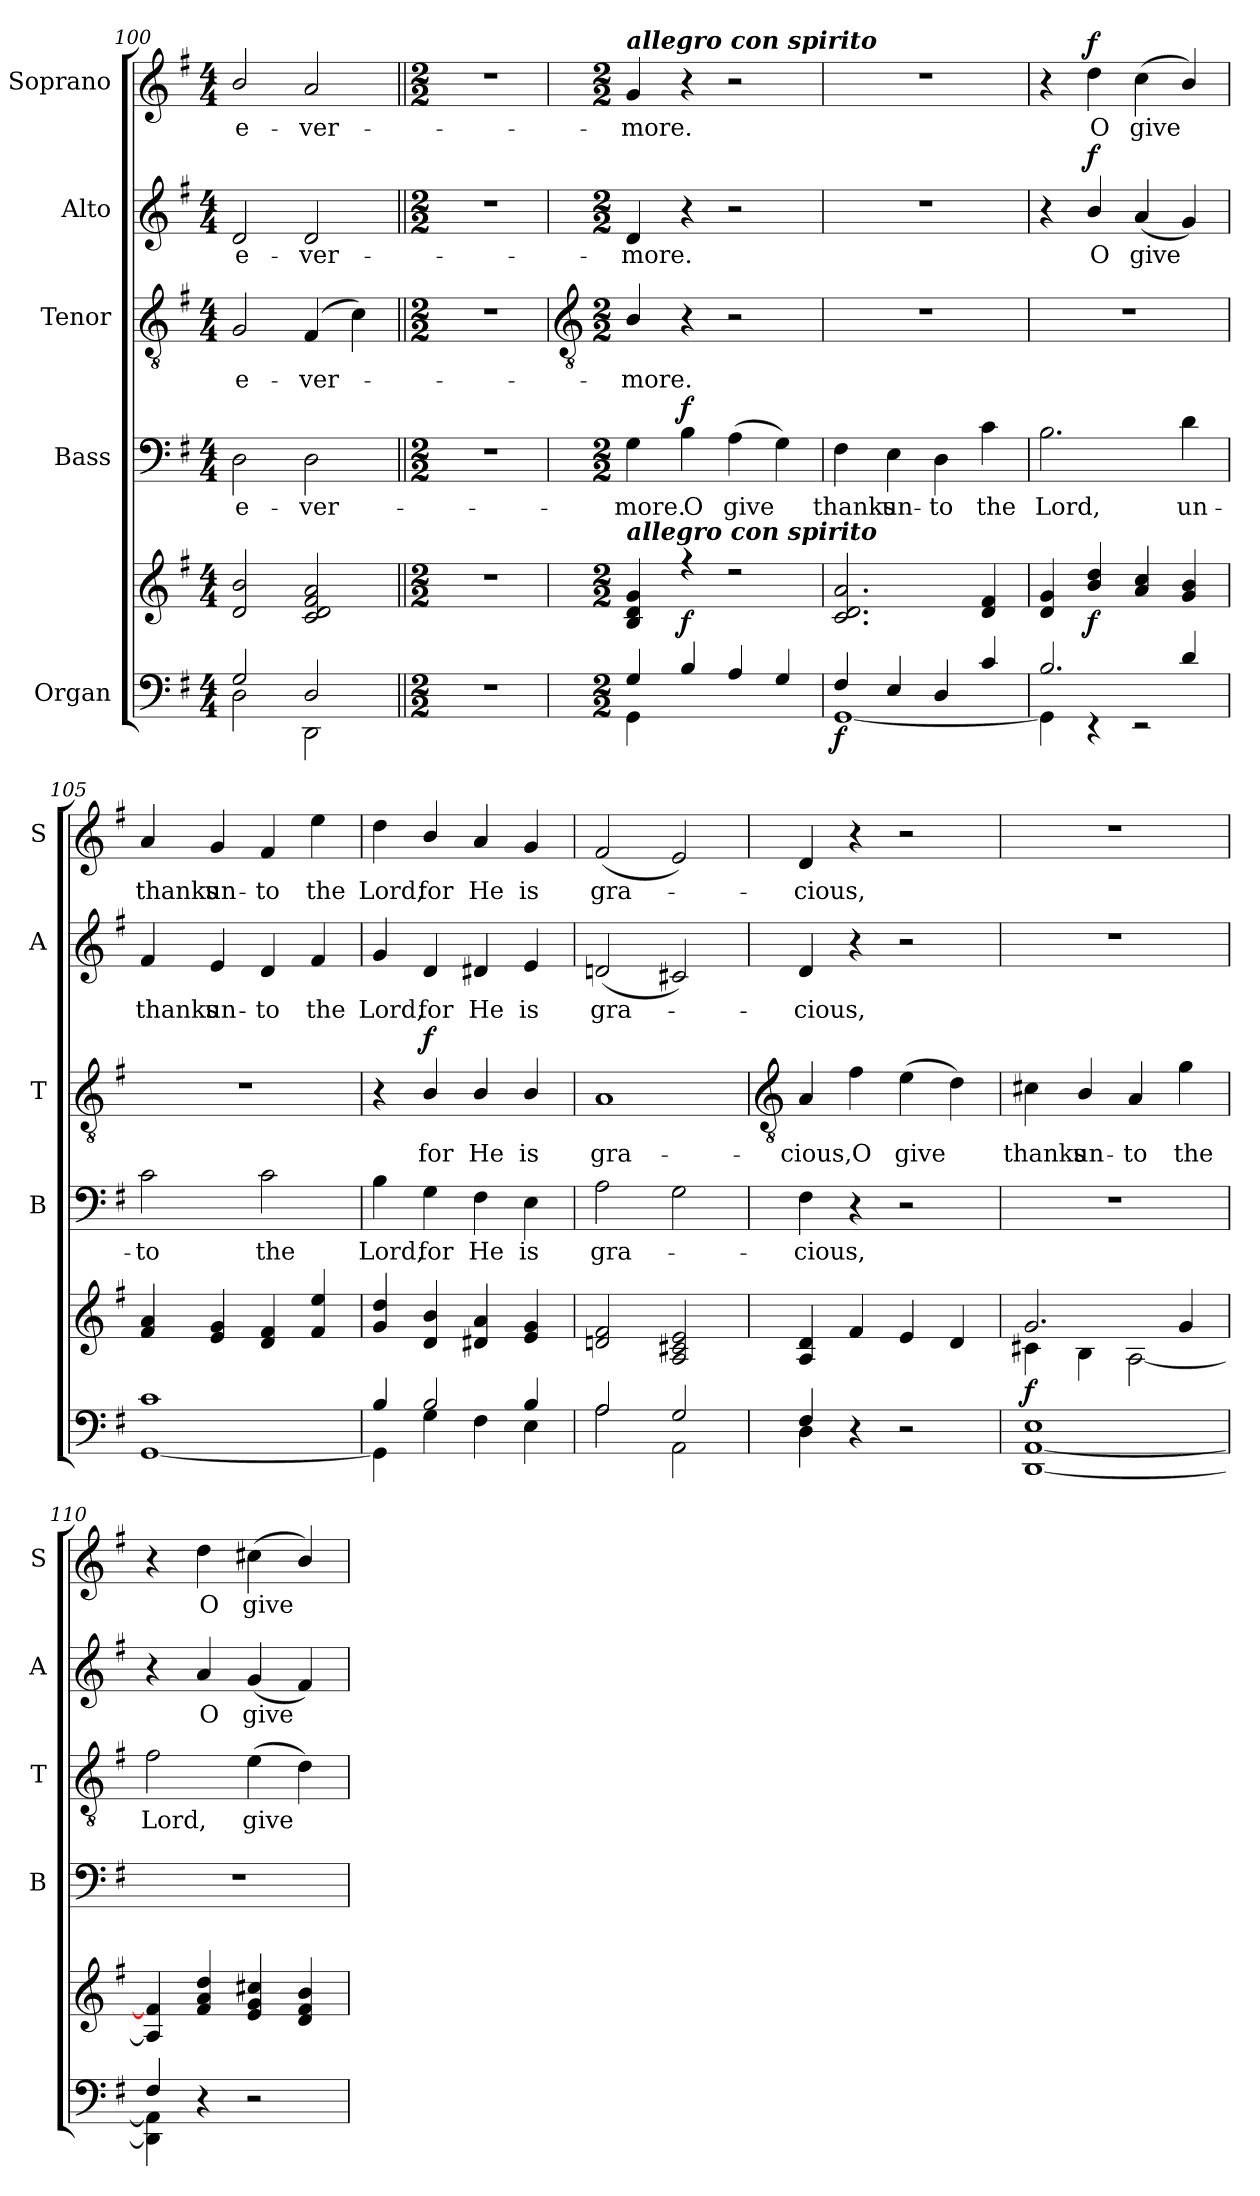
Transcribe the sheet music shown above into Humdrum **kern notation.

**kern	**kern	**dynam	**kern	**text	**dynam	**kern	**text	**dynam	**kern	**text	**dynam	**kern	**text	**dynam
*part5	*part5	*part5	*part4	*part4	*part4	*part3	*part3	*part3	*part2	*part2	*part2	*part1	*part1	*part1
*staff6	*staff5	*staff5/6	*staff4	*staff4	*staff4	*staff3	*staff3	*staff3	*staff2	*staff2	*staff2	*staff1	*staff1	*staff1
*I"Organ	*	*	*I"Bass	*	*	*I"Tenor	*	*	*I"Alto	*	*	*I"Soprano	*	*
*	*	*	*I'B	*	*	*I'T	*	*	*I'A	*	*	*I'S	*	*
*clefF4	*clefG2	*	*clefF4	*	*	*clefGv2	*	*	*clefG2	*	*	*clefG2	*	*
*k[f#]	*k[f#]	*	*k[f#]	*	*	*k[f#]	*	*	*k[f#]	*	*	*k[f#]	*	*
*G:	*G:	*	*G:	*	*	*G:	*	*	*G:	*	*	*G:	*	*
*M4/4	*M4/4	*	*M4/4	*	*	*M4/4	*	*	*M4/4	*	*	*M4/4	*	*
=100	=100	=100	=100	=100	=100	=100	=100	=100	=100	=100	=100	=100	=100	=100
*^	*^	*	*	*	*	*	*	*	*	*	*	*	*	*
!	!	!	!	!	!	!LO:LY:b	!	!	!LO:LY:b	!	!	!LO:LY:b	!	!	!LO:LY:b	!
2G/	2D\	2d/ 2b/	1ryy	.	2D	e-	.	2G	e-	.	2d	e-	.	2b/	e-	.
!	!	!	!	!	!	!LO:LY:b	!	!	!LO:LY:b	!	!	!LO:LY:b	!	!	!LO:LY:b	!
2D/	2DD\	2c 2d 2f# 2a	.	.	2D	-ver-	.	(4F#	-ver-	.	2d	-ver-	.	2a	-ver-	.
.	.	.	.	.	.	.	.	4c)	.	.	.	.	.	.	.	.
*v	*v	*	*	*	*	*	*	*	*	*	*	*	*	*	*	*
*	*v	*v	*	*	*	*	*	*	*	*	*	*	*	*	*
=101||	=101||	=101||	=101||	=101||	=101||	=101||	=101||	=101||	=101||	=101||	=101||	=101||	=101||	=101||
*M2/2	*M2/2	*	*M2/2	*	*	*M2/2	*	*	*M2/2	*	*	*M2/2	*	*
1r	1r	.	1r	.	.	1r	.	.	1r	.	.	1r	.	.
!!LO:LB:g=z
=102	=102	=102	=102	=102	=102	=102	=102	=102	=102	=102	=102	=102	=102	=102
*	*	*	*	*	*	*clefGv2	*	*	*	*	*	*	*	*
*M2/2	*M2/2	*	*M2/2	*	*	*M2/2	*	*	*M2/2	*	*	*M2/2	*	*
*	*MM160	*	*	*	*	*	*	*	*	*	*	*	*	*
*^	*^	*	*	*	*	*	*	*	*	*	*	*	*	*
!	!	!	!	!	!	!	!	!	!	!	!	!	!	!LO:TX:a:Bi:t=allegro con spirito	!	!
!	!	!LO:TX:a:Bi:t=allegro con spirito	!	!	!	!	!	!	!	!	!	!	!	!	!	!
!	!	!	!	!	!	!LO:LY:b	!	!	!LO:LY:b	!	!	!LO:LY:b	!	!	!LO:LY:b	!
4G/	4GG\	4B 4d 4g	1ryy	.	4G	-more.	.	4B/	more.	.	4d	-more.	.	4g	-more.	.
!	!	!	!	!LO:DY:a=2	!	!LO:LY:b	!LO:DY:b	!	!	!	!	!	!	!	!	!
4B/	2.ryy	4r	.	f	4B	O	f	4r	.	.	4r	.	.	4r	.	.
!	!	!	!	!	!	!LO:LY:b	!	!	!	!	!	!	!	!	!	!
4A/	.	2r	.	.	(>4A	give	.	2r	.	.	2r	.	.	2r	.	.
4G/	.	.	.	.	4G)	.	.	.	.	.	.	.	.	.	.	.
=103	=103	=103	=103	=103	=103	=103	=103	=103	=103	=103	=103	=103	=103	=103	=103	=103
!	!	!	!	!LO:DY:b=2	!	!LO:LY:b	!	!	!	!	!	!	!	!	!	!
4F#/	[1GG\	2.c 2.d 2.a	1ryy	f	4F#	thanks	.	1r	.	.	1r	.	.	1r	.	.
!	!	!	!	!	!	!LO:LY:b	!	!	!	!	!	!	!	!	!	!
4E/	.	.	.	.	4E	un-	.	.	.	.	.	.	.	.	.	.
!	!	!	!	!	!	!LO:LY:b	!	!	!	!	!	!	!	!	!	!
4D/	.	.	.	.	4D	-to	.	.	.	.	.	.	.	.	.	.
!	!	!	!	!	!	!LO:LY:b	!	!	!	!	!	!	!	!	!	!
4c/	.	4d 4f#	.	.	4c	the	.	.	.	.	.	.	.	.	.	.
=104	=104	=104	=104	=104	=104	=104	=104	=104	=104	=104	=104	=104	=104	=104	=104	=104
!	!	!	!	!	!	!LO:LY:b	!	!	!	!	!	!	!	!	!	!
2.B/	4GG\]	4d 4g	1ryy	.	2.B	Lord,	.	1r	.	.	4r	.	.	4r	.	.
!	!	!	!	!LO:DY:b	!	!	!	!	!	!	!	!LO:LY:b	!LO:DY:b	!	!LO:LY:b	!LO:DY:b
.	4r	4b 4dd	.	f	.	.	.	.	.	.	4b/	O	f	4dd	O	f
!	!	!	!	!	!	!	!	!	!	!	!	!LO:LY:b	!	!	!LO:LY:b	!
.	2r	4a 4cc	.	.	.	.	.	.	.	.	(<4a	give	.	(<4cc	give	.
!	!	!	!	!	!	!LO:LY:b	!	!	!	!	!	!	!	!	!	!
4d/	.	4g/ 4b/	.	.	4d	un-	.	.	.	.	4g/)	.	.	4b/)	.	.
=105	=105	=105	=105	=105	=105	=105	=105	=105	=105	=105	=105	=105	=105	=105	=105	=105
!	!	!	!	!	!	!LO:LY:b	!	!	!	!	!	!LO:LY:b	!	!	!LO:LY:b	!
1c/	[1GG\	4f# 4a	1ryy	.	2c	-to	.	1r	.	.	4f#	thanks	.	4a	thanks	.
!	!	!	!	!	!	!	!	!	!	!	!	!LO:LY:b	!	!	!LO:LY:b	!
.	.	4e 4g	.	.	.	.	.	.	.	.	4e	un-	.	4g	un-	.
!	!	!	!	!	!	!LO:LY:b	!	!	!	!	!	!LO:LY:b	!	!	!LO:LY:b	!
.	.	4d 4f#	.	.	2c	the	.	.	.	.	4d	-to	.	4f#	-to	.
!	!	!	!	!	!	!	!	!	!	!	!	!LO:LY:b	!	!	!LO:LY:b	!
.	.	4f# 4ee	.	.	.	.	.	.	.	.	4f#	the	.	4ee	the	.
=106	=106	=106	=106	=106	=106	=106	=106	=106	=106	=106	=106	=106	=106	=106	=106	=106
!	!	!	!	!	!	!LO:LY:b	!	!	!	!	!	!LO:LY:b	!	!	!LO:LY:b	!
4B/	4GG\]	4g 4dd	1ryy	.	4B	Lord,	.	4r	.	.	4g	Lord,	.	4dd	Lord,	.
!	!	!	!	!	!	!LO:LY:b	!	!	!LO:LY:b	!LO:DY:b	!	!LO:LY:b	!	!	!LO:LY:b	!
2B/	4G\	4d/ 4b/	.	.	4G	for	.	4B/	for	f	4d/	for	.	4b/	for	.
!	!	!	!	!	!	!LO:LY:b	!	!	!LO:LY:b	!	!	!LO:LY:b	!	!	!LO:LY:b	!
.	4F#\	4d#X 4a	.	.	4F#	He	.	4B/	He	.	4d#X	He	.	4a	He	.
!	!	!	!	!	!	!LO:LY:b	!	!	!LO:LY:b	!	!	!LO:LY:b	!	!	!LO:LY:b	!
4B/	4E\	4e 4g	.	.	4E	is	.	4B/	is	.	4e	is	.	4g	is	.
=107	=107	=107	=107	=107	=107	=107	=107	=107	=107	=107	=107	=107	=107	=107	=107	=107
!	!	!	!	!	!	!LO:LY:b	!	!	!LO:LY:b	!	!	!LO:LY:b	!	!	!LO:LY:b	!
2A/	2A\	2dn 2f#	1ryy	.	2A	gra-	.	1A	gra-	.	(<2dn	gra-	.	(<2f#	gra-	.
2G/	2AA\	2A 2c#X 2e	.	.	2G	.	.	.	.	.	2c#X)	.	.	2e)	.	.
!!LO:LB:g=z
=108	=108	=108	=108	=108	=108	=108	=108	=108	=108	=108	=108	=108	=108	=108	=108	=108
*	*	*	*	*	*	*	*	*clefGv2	*	*	*	*	*	*	*	*
!	!	!	!	!	!	!LO:LY:b	!	!	!LO:LY:b	!	!	!LO:LY:b	!	!	!LO:LY:b	!
4F#/	4D\	4A 4d	1ryy	.	4F#	cious,	.	4A	-cious,	.	4d	cious,	.	4d	cious,	.
!	!	!	!	!	!	!	!	!	!LO:LY:b	!	!	!	!	!	!	!
4r	2.ryy	4f#	.	.	4r	.	.	4f#	O	.	4r	.	.	4r	.	.
!	!	!	!	!	!	!	!	!	!LO:LY:b	!	!	!	!	!	!	!
2r	.	4e	.	.	2r	.	.	(>4e	give	.	2r	.	.	2r	.	.
.	.	4d	.	.	.	.	.	4d)	.	.	.	.	.	.	.	.
=109	=109	=109	=109	=109	=109	=109	=109	=109	=109	=109	=109	=109	=109	=109	=109	=109
!	!	!	!	!LO:DY:b	!	!	!	!	!LO:LY:b	!	!	!	!	!	!	!
1E/	[1DD\ [1AA\	2.g	4c#X\	f	1r	.	.	4c#X	thanks	.	1r	.	.	1r	.	.
!	!	!	!	!	!	!	!	!	!LO:LY:b	!	!	!	!	!	!	!
.	.	.	4B\	.	.	.	.	4B/	un-	.	.	.	.	.	.	.
!	!	!	!	!	!	!	!	!	!LO:LY:b	!	!	!	!	!	!	!
.	.	.	[2A\	.	.	.	.	4A	-to	.	.	.	.	.	.	.
!	!	!	!	!	!	!	!	!	!LO:LY:b	!	!	!	!	!	!	!
.	.	4g	.	.	.	.	.	4g	the	.	.	.	.	.	.	.
=110	=110	=110	=110	=110	=110	=110	=110	=110	=110	=110	=110	=110	=110	=110	=110	=110
!	!	!	!	!	!	!	!	!	!LO:LY:b	!	!	!	!	!	!	!
4F#/	4DD\] 4AA\]	4ryy	4A/] 4f#/]	.	1r	.	.	2f#	Lord,	.	4r	.	.	4r	.	.
!	!	!	!	!	!	!	!	!	!	!	!	!LO:LY:b	!	!	!LO:LY:b	!
2.ryy	4r	4f# 4a 4dd	2.ryy	.	.	.	.	.	.	.	4a	O	.	4dd	O	.
!	!	!	!	!	!	!	!	!	!LO:LY:b	!	!	!LO:LY:b	!	!	!LO:LY:b	!
.	2r	4e 4g 4cc#X	.	.	.	.	.	(>4e	give	.	(<4g	give	.	(<4cc#X	give	.
.	.	4d/ 4f#/ 4b/	.	.	.	.	.	4d\)	.	.	4f#/)	.	.	4b/)	.	.
*v	*v	*	*	*	*	*	*	*	*	*	*	*	*	*	*	*
*	*v	*v	*	*	*	*	*	*	*	*	*	*	*	*	*
=	=	=	=	=	=	=	=	=	=	=	=	=	=	=
*-	*-	*-	*-	*-	*-	*-	*-	*-	*-	*-	*-	*-	*-	*-
